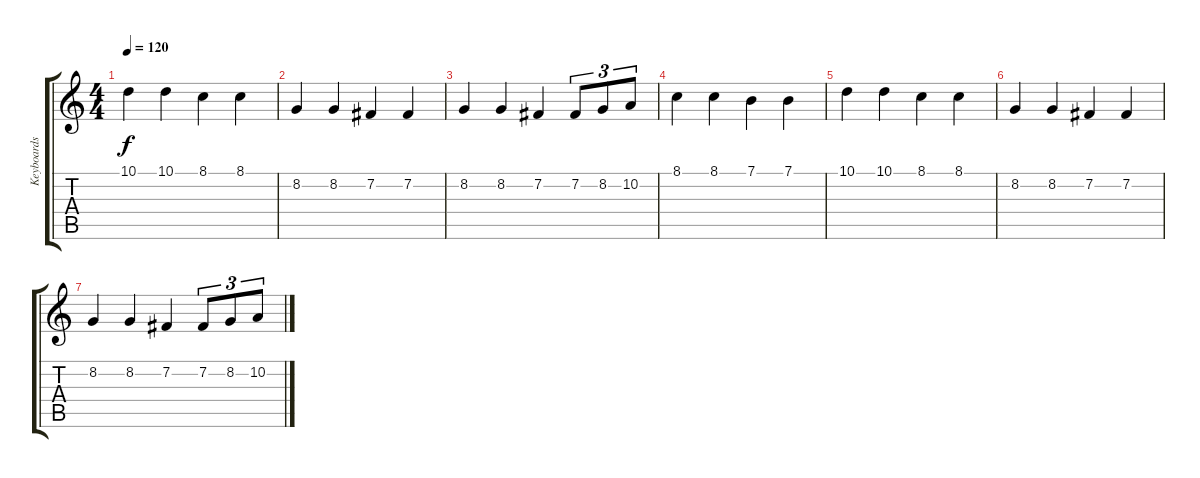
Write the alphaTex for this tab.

\track ("Keyboards " "Keyboards ") {instrument stringensemble1}
\staff {score tabs}
\tuning (E4 B3 G3 D3 A2 E2) {hide}
\ts (4 4)
\tempo 120
\clef g2
\ks c
10.1.4{dy f} 10.1.4 8.1.4 8.1.4 |
8.2.4 8.2.4 7.2.4 7.2.4 |
8.2.4 8.2.4 7.2.4 7.2.8{tu (3 2)} 8.2.8{tu (3 2)} 10.2.8{tu (3 2)} |
8.1.4 8.1.4 7.1.4 7.1.4 |
10.1.4 10.1.4 8.1.4 8.1.4 |
8.2.4 8.2.4 7.2.4 7.2.4 |
8.2.4 8.2.4 7.2.4 7.2.8{tu (3 2)} 8.2.8{tu (3 2)} 10.2.8{tu (3 2)}
